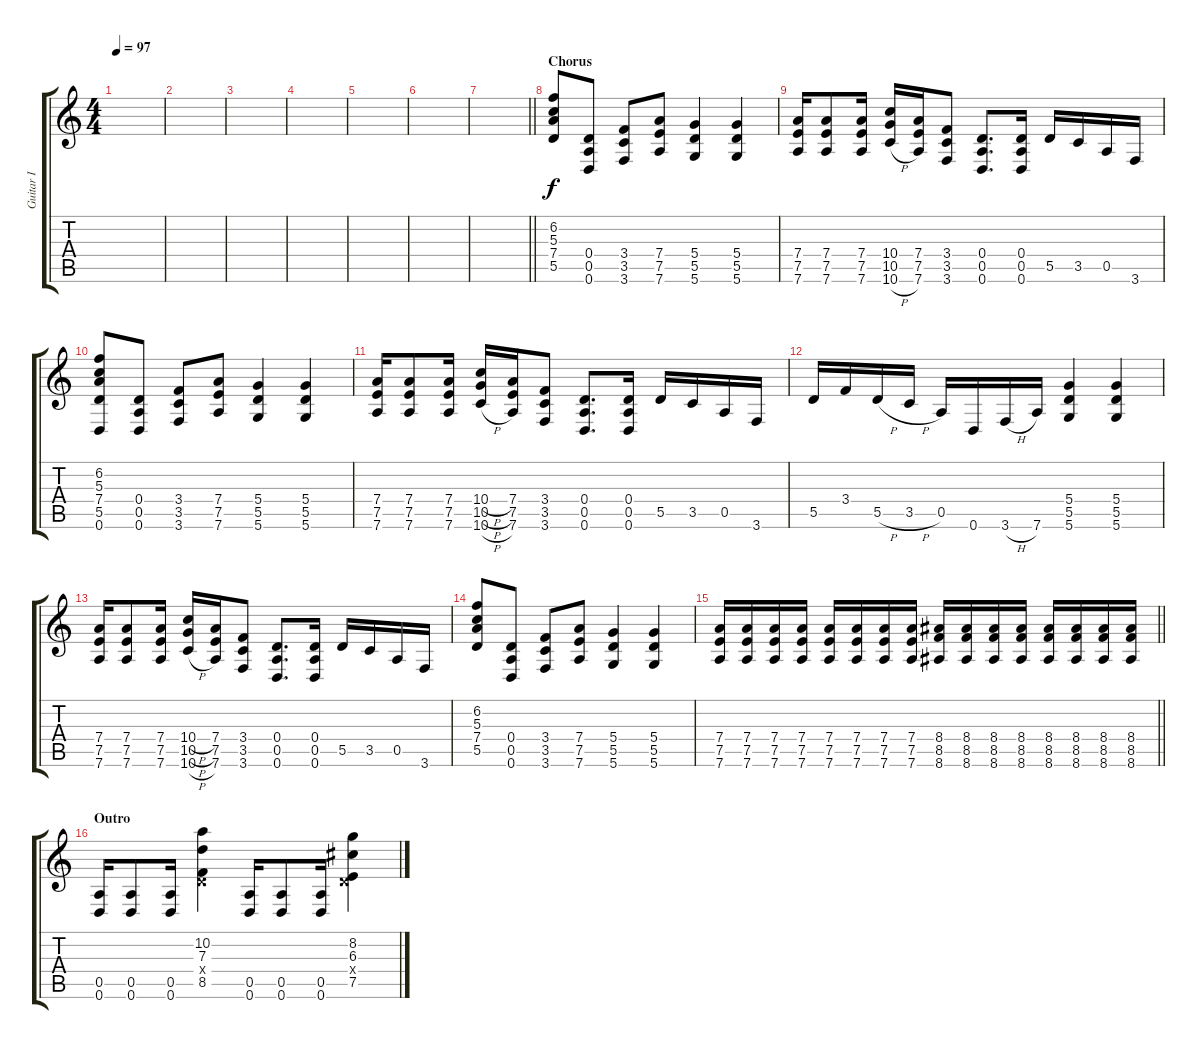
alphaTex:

\track ("Guitar I" "Guitar I") {instrument overdrivenguitar}
\staff {score tabs}
\tuning (E4 B3 G3 D3 A2 D2) {hide}
\ts (4 4)
\tempo 97
\clef g2
\ks c
|
|
|
|
|
|
\barLineRight lightlight
|
\section ("" "Chorus")
(6.2 5.3 7.4 5.5).8 (0.4 0.5 0.6).8 (3.4 3.5 3.6).8 (7.4 7.5 7.6).8 (5.4 5.5 5.6).4 (5.4 5.5 5.6).4 |
(7.4 7.5 7.6).16 (7.4 7.5 7.6).8 (7.4 7.5 7.6).16 (10.4 10.5 10.6{h}).16 (7.4 7.5 7.6).16 (3.4 3.5 3.6).8 (0.4 0.5 0.6).8{d} (0.4 0.5 0.6).16 5.5.16 3.5.16 0.5.16 3.6.16 |
(6.2 5.3 7.4 5.5 0.6).8 (0.4 0.5 0.6).8 (3.4 3.5 3.6).8 (7.4 7.5 7.6).8 (5.4 5.5 5.6).4 (5.4 5.5 5.6).4 |
(7.4 7.5 7.6).16 (7.4 7.5 7.6).8 (7.4 7.5 7.6).16 (10.4{h} 10.5{h} 10.6{h}).16 (7.4 7.5 7.6).16 (3.4 3.5 3.6).8 (0.4 0.5 0.6).8{d} (0.4 0.5 0.6).16 5.5.16 3.5.16 0.5.16 3.6.16 |
5.5.16 3.4.16 5.5{h}.16 3.5{h}.16 0.5.16 0.6.16 3.6{h}.16 7.6.16 (5.4 5.5 5.6).4 (5.4 5.5 5.6).4 |
(7.4 7.5 7.6).16 (7.4 7.5 7.6).8 (7.4 7.5 7.6).16 (10.4{h} 10.5{h} 10.6{h}).16 (7.4 7.5 7.6).16 (3.4 3.5 3.6).8 (0.4 0.5 0.6).8{d} (0.4 0.5 0.6).16 5.5.16 3.5.16 0.5.16 3.6.16 |
(6.2 5.3 7.4 5.5).8 (0.4 0.5 0.6).8 (3.4 3.5 3.6).8 (7.4 7.5 7.6).8 (5.4 5.5 5.6).4 (5.4 5.5 5.6).4 |
\barLineRight lightlight
(7.4 7.5 7.6).16 (7.4 7.5 7.6).16 (7.4 7.5 7.6).16 (7.4 7.5 7.6).16 (7.4 7.5 7.6).16 (7.4 7.5 7.6).16 (7.4 7.5 7.6).16 (7.4 7.5 7.6).16 (8.4 8.5 8.6).16 (8.4 8.5 8.6).16 (8.4 8.5 8.6).16 (8.4 8.5 8.6).16 (8.4 8.5 8.6).16 (8.4 8.5 8.6).16 (8.4 8.5 8.6).16 (8.4 8.5 8.6).16 |
\section ("" "Outro")
(0.5 0.6).16 (0.5 0.6).8 (0.5 0.6).16 (10.2 7.3 0.4{x} 8.5).4 (0.5 0.6).16 (0.5 0.6).8 (0.5 0.6).16 (8.2 6.3 0.4{x} 7.5).4
